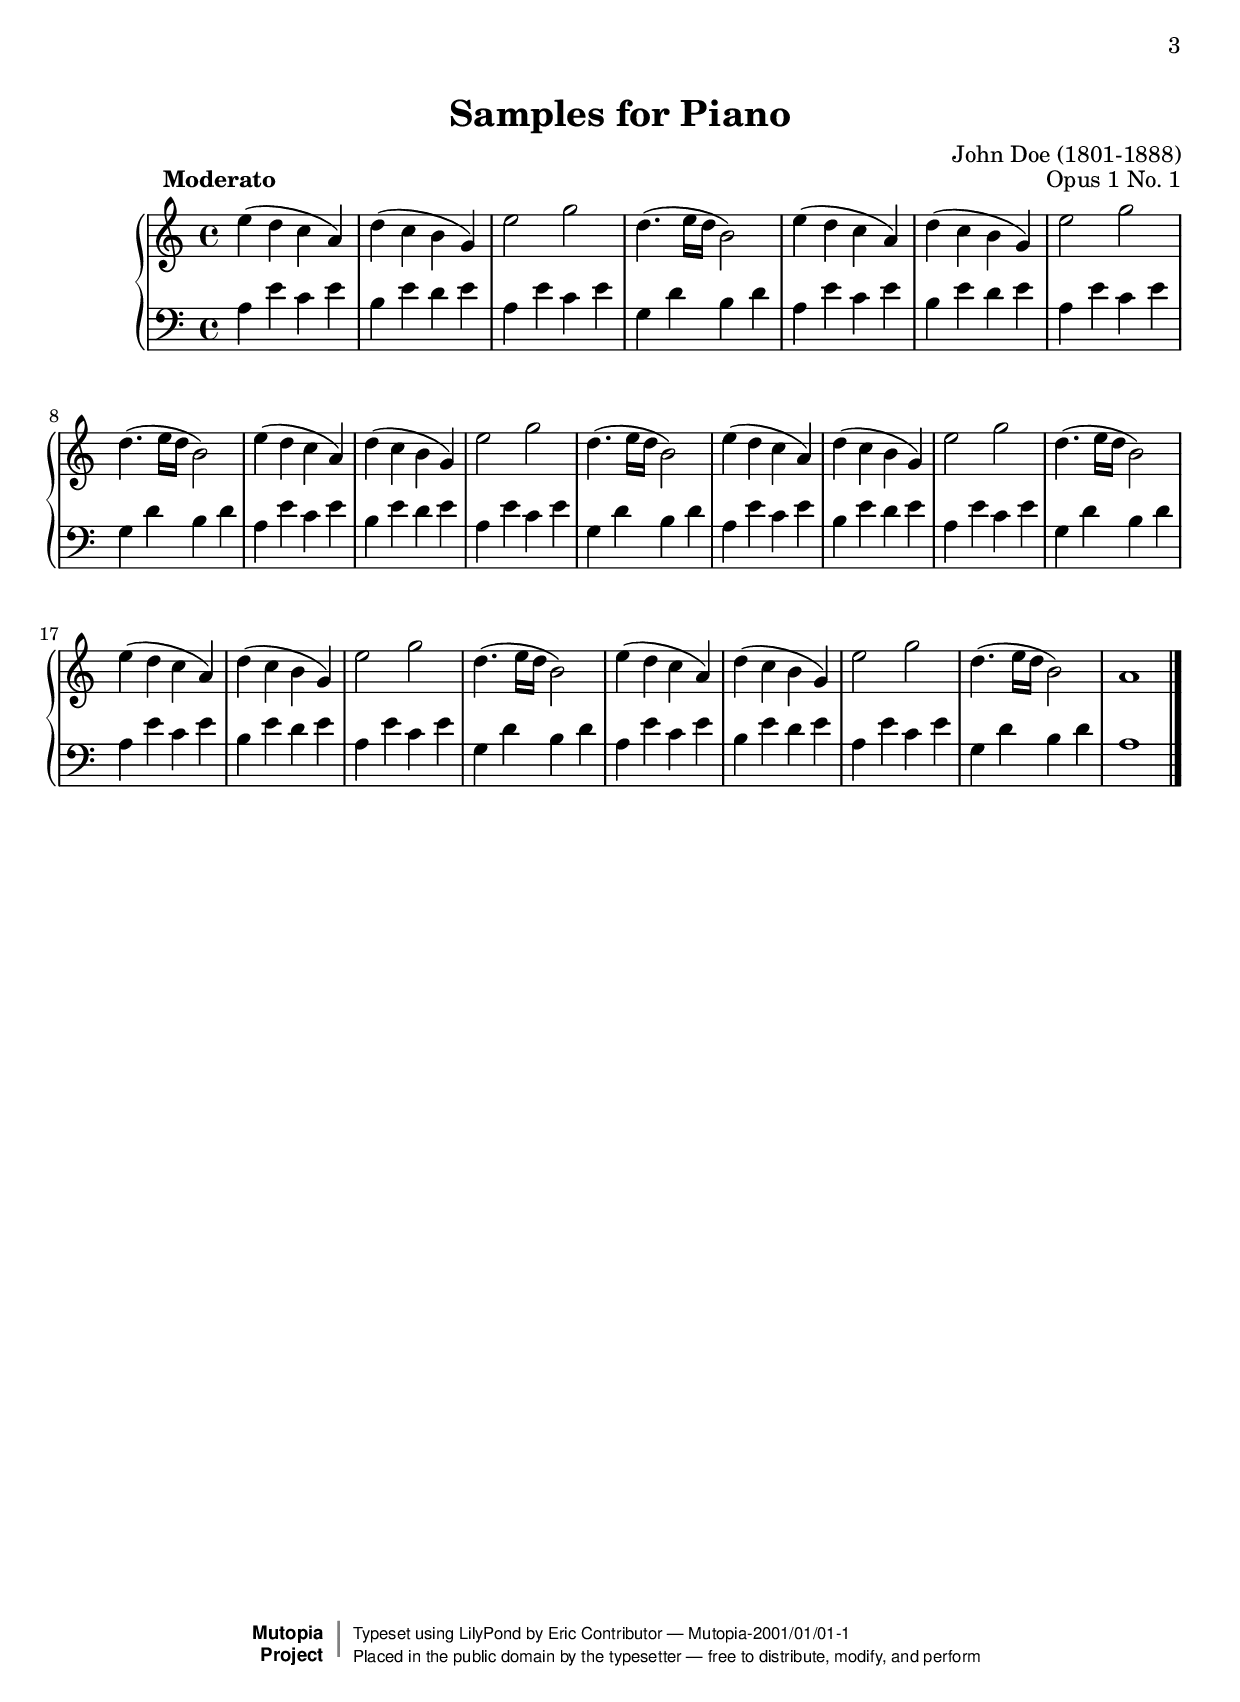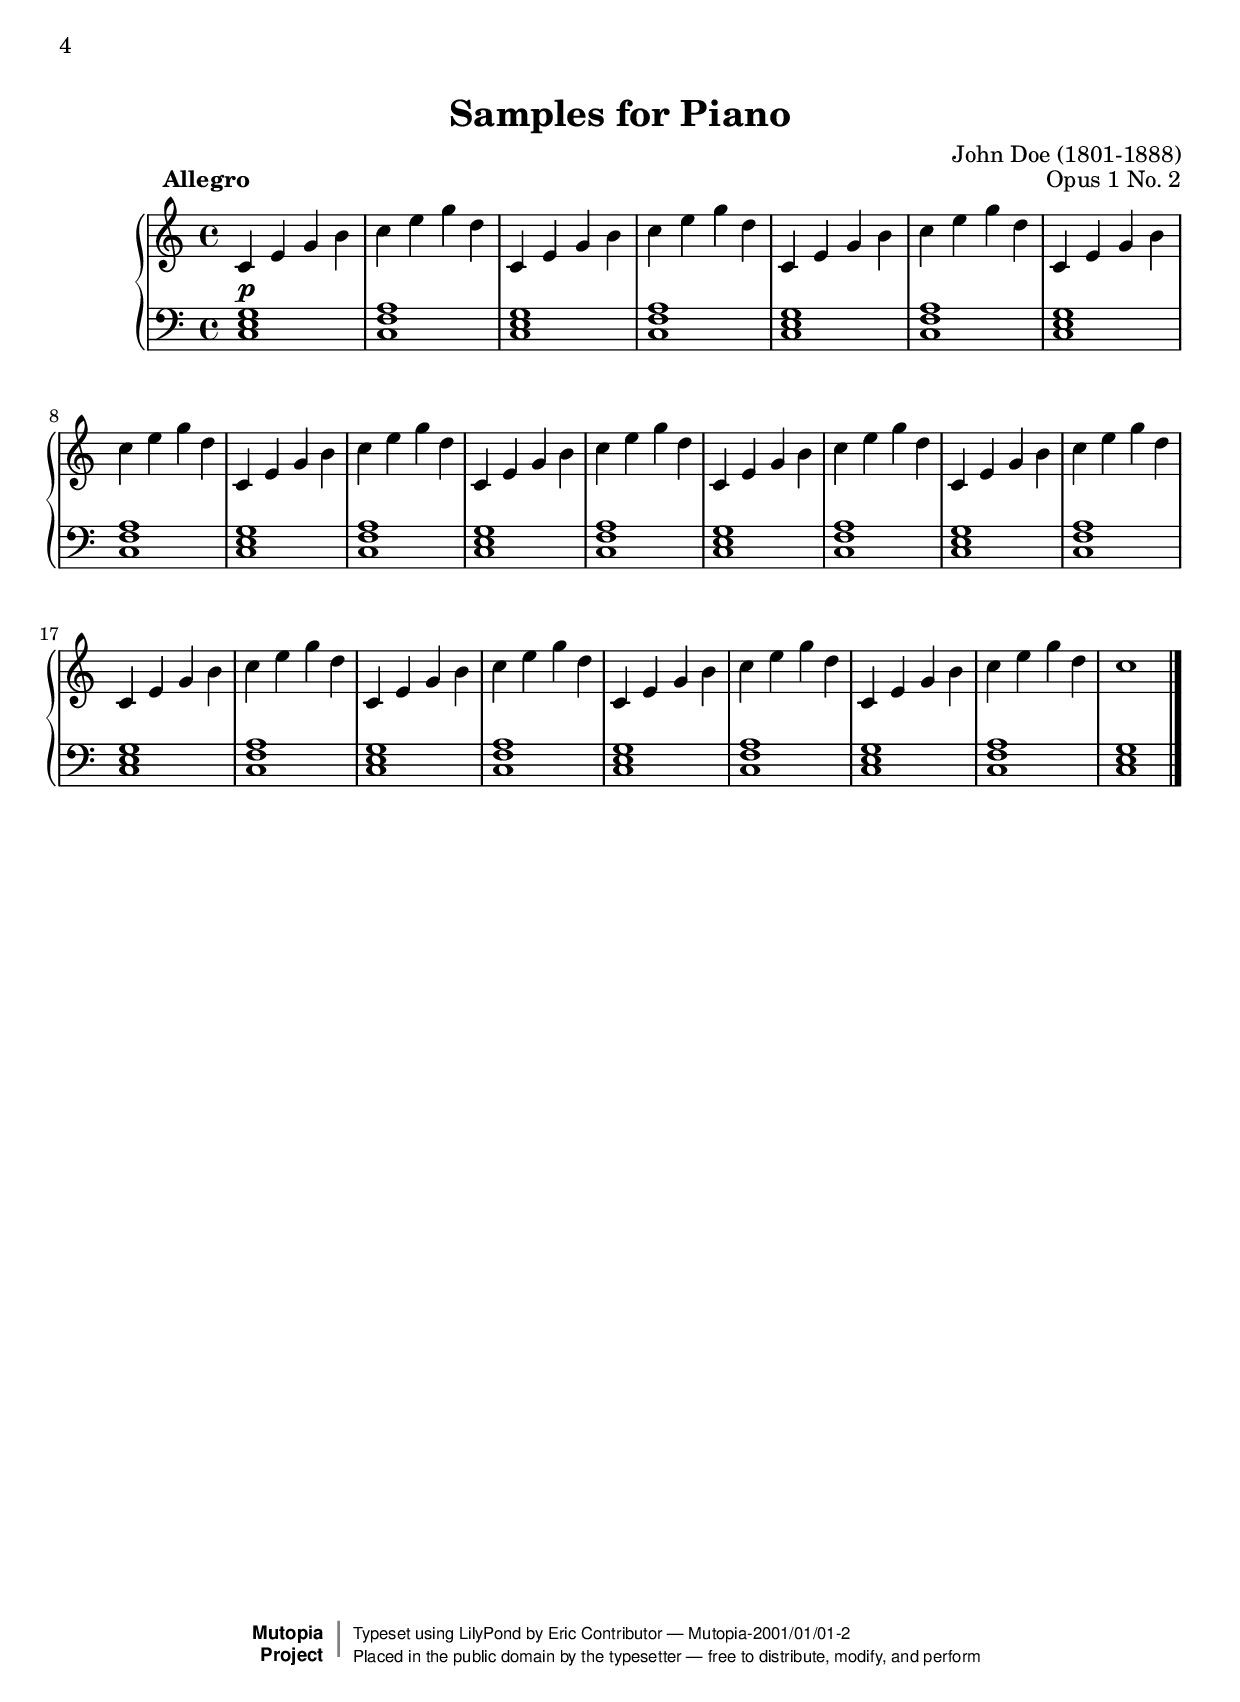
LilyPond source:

\version "2.18.2"

%%--------------------------------------------------------------------
% Mutopia Project
% LilyPond template for collections
% 
% This source file generates the collection book
% 
%%--------------------------------------------------------------------


%---------------------------------------------------------------------
%  Paper-size setting must be commented out or deleted upon submission.
%  LilyPond engraves to paper size A4 by default.
%  Uncomment the setting below to validate your typesetting
%  in "letter" sizing.
%  Mutopia publishes both A4 and letter-sized versions.
%---------------------------------------------------------------------
% #(set-default-paper-size "letter")

% set custom name for output files (defaults to source-file prefix if omitted)
\bookOutputName "doe-op1-samples"

% allow nested include files
#(ly:set-option 'relative-includes #t)  

%---------------------------------------------------------------------
%--The following headers apply to the collection book
%
%--Refer to http://www.mutopiaproject.org/contribute.html
%--for usage and possible values for header variables.
%---------------------------------------------------------------------
\header {
    opus = "Opus 1"
    date = "1825"
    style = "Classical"
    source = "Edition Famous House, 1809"

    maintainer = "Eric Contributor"
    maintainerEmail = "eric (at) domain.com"
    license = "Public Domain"

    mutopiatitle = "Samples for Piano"
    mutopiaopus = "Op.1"
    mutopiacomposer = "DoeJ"
    %--A list of instruments can be found at http://www.mutopiaproject.org/browse.html#byInstrument
    %--Multiple instruments are listed between quotes separated by a comma
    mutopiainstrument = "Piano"

    % Footer, tagline, and copyright blocks are included here for reference
    % and spacing purposes only.  There's no need to change these.
    % These blocks will be overridden by Mutopia during the publishing process.
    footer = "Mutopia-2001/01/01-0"
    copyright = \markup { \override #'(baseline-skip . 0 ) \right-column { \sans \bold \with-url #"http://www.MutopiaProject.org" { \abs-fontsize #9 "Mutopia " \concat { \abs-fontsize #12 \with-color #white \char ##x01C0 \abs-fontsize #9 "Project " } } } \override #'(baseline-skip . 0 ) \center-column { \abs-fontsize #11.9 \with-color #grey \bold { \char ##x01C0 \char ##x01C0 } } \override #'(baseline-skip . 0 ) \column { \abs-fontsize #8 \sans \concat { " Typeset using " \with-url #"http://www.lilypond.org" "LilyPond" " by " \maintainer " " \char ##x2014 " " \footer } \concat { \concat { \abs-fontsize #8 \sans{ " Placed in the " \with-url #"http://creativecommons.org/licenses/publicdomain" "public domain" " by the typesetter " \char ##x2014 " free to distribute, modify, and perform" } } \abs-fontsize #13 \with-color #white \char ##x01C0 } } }
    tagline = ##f
}

% -- COVER PAGES
\bookpart {
  \paper {
      % hides page numbers from title page and table of contents
      print-page-number = ##f
      
      % page margins for cover pages
      top-margin = 7 \cm                           %-minimum top-margin: 8mm
      left-margin = 4 \cm
      right-margin = 4 \cm
      
      %% Larger ToC title (optional):
      tocTitleMarkup = \markup \abs-fontsize #16 \bold \column {
                             \fill-line {  "Table of Contents"  }
                             \null\null
      }
      %% Double-spaced ToC entries (optional)
      tocItemMarkup = \markup \huge \column { 
                                \fill-line { \fromproperty #'toc:text \fromproperty #'toc:page }
                                \null
      }
  }
  
  %-- Title Page
  \markup {  \center-column {
                 \fill-line { \beam #70 #0 #0.7 }
                 \null\null\null\null\null
                 \fill-line { \abs-fontsize #32 \bold "Samples for Piano" }
                 \null\null\null
                 \fill-line { \abs-fontsize #25 "John Doe" }
                 \null\null\null\null
                 \fill-line { \beam #70 #0 #0.7 }
                 \null\null\null\null
                 \null\null\null\null
                 \fill-line { \abs-fontsize #13 "Opus 1" }
                 \null
                 \fill-line { \abs-fontsize #13 "1825" }
             }
  } \pageBreak
  
  %--Table of Contents
  \markuplist \table-of-contents
}

% Ideally, the collection book should have consistent margins and
% staff sizes across all individual pieces.
% Also, page turns for the book match those of the published
% individual pieces.

%-- FIRST PIECE
\version "2.18.2"

\version "2.18.2"

%%-------------------------------------------------------------------------------------------------
% Mutopia Project
% LilyPond template for collections
%%-------------------------------------------------------------------------------------------------
%
% This source file needs to includes all definitions needed to compile the corresponding
% individual piece.
%
% To improve the maintainability of the collection, it's advantageous to use consistent definitions
% and naming convention throughout the collection.
%
% The template, however, allows the user to redefine variable names common to other individual 
% pieces.
%
% Do not compile
%
%%-------------------------------------------------------------------------------------------------

%--------Collection-wide definitions
staffUp = \change Staff = "upper"
staffDown = \change Staff = "lower"
tupletBracketOff = \override TupletBracket.bracket-visibility = ##f

%--------Definitions with collection-wide names, redefined for each piece
global = {
  \key a \minor
  \time 4/4
}

%--------Definitions specific to this piece


upperStaff =   \relative c'' {
  \repeat unfold 6 { 
    e4( d c a)
    d4( c b g)
    e'2 g
    d4.( e16 d b2)
  }
  a1
}

lowerStaff = \relative a' {
  \repeat unfold 6 {
    a,4 e'c e
    b4 e d e
    a,4 e'c e
    g,4 d'b d
  }
  a1 \bar "|."
}

\bookpart {
  \tocItem \markup { "Sample 1: Moderato in A minor"  }
  \version "2.18.2"

%%--------------------------------------------------------------------
% Mutopia Project
% LilyPond template for collections
% 
% This source file includes header statement and paper settings
% used for book and individual publishing
%
% Do not compile
%
%%--------------------------------------------------------------------

%---------------------------------------------------------------------
%--Refer to http://www.mutopiaproject.org/contribute.html
%--for usage and possible values for header variables.
%---------------------------------------------------------------------
\header {
    title = "Samples for Piano"
    piece = "Moderato"
    composer = "John Doe (1801-1888)"
    opus = "Opus 1 No. 1"
    date = "1825"
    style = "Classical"
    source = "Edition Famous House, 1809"

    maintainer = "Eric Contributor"
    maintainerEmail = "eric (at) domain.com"
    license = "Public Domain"

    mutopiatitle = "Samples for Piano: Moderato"
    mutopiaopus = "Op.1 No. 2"
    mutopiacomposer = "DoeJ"
    %--A list of instruments can be found at http://www.mutopiaproject.org/browse.html#byInstrument
    %--Multiple instruments are listed between quotes separated by a comma
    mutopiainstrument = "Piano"


    % Footer, tagline, and copyright blocks are included here for reference
    % and spacing purposes only.  There's no need to change these.
    % These blocks will be overridden by Mutopia during the publishing process.
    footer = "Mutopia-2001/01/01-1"
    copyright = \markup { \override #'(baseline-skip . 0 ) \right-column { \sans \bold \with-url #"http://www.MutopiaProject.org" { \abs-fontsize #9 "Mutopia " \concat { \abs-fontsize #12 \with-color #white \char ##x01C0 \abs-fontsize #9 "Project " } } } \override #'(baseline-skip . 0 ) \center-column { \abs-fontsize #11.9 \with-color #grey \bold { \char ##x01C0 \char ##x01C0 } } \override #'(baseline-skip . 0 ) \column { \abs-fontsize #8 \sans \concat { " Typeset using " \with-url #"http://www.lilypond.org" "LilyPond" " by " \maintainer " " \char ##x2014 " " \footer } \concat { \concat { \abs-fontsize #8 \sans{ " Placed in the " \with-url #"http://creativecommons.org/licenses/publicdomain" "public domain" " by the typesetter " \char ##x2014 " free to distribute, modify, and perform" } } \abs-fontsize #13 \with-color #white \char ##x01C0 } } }
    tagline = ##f
}

\paper {
    top-margin = 15\mm                              %-minimum top-margin: 8mm
    top-markup-spacing.basic-distance = #6         %-dist. from bottom of top margin to the first markup/title
    markup-system-spacing.basic-distance = #5      %-dist. from header/title to first system
    top-system-spacing.basic-distance = #12        %-dist. from top margin to system in pages with no titles
    %last-bottom-spacing.basic-distance = #12      %-pads music from copyright block on one-page scores only
    
    % Aligns "piece" title with indented first system
    scoreTitleMarkup = \markup { \column {
                                           \on-the-fly \print-all-headers { \bookTitleMarkup \hspace #1 }
                                           \fill-line {
                                             \concat { \abs-fontsize #10 \hspace #10
                                                       \bold \fromproperty #'header:piece }
                                             \fromproperty #'header:opus }
                                 }
    }
}


  
  % If needed, paper formatting applied to individual pieces
  % may be overriden by updating the file below
  \version "2.18.2"

%%--------------------------------------------------------------------
% Mutopia Project
% LilyPond template for collections
%
% Paper settings for score pages in the book collection
% 
%%--------------------------------------------------------------------


%%--------------------------------------------------------------------
% 
% If the book needs different paper settings than those
% applied for individual parts, uncomment this \paper block
% and add all settings for applicable to the book here
% 
%%--------------------------------------------------------------------

%\paper { }

  
  \version "2.18.2"

%-------Typeset music and generate midi
\score {
    \context PianoStaff <<
        %-Midi instrument values at 
        % http://lilypond.org/doc/v2.18/Documentation/snippets/midi#midi-demo-midiinstruments
        \set PianoStaff.midiInstrument = "acoustic grand"
        \new Staff = "upper" { \clef treble \global \upperStaff }
        \new Staff = "lower" { \clef bass \global \lowerStaff }
    >>
    \layout{ }
    \midi  { \tempo 4 = 90 }
}

}

%-- SECOND PIECE
\version "2.18.2"

\version "2.18.2"

%%-------------------------------------------------------------------------------------------------
% Mutopia Project
% LilyPond template for collections
%%-------------------------------------------------------------------------------------------------
%
% This source file needs to includes all definitions needed to compile the corresponding
% individual piece.
%
% To improve the maintainability of the collection, it's advantageous to use consistent definitions
% and naming convention throughout the collection.
%
% The template, however, allows the user to redefine variable names common to other individual 
% pieces.
%
%%-------------------------------------------------------------------------------------------------

%--------Collection-wide definitions
staffUp = \change Staff = "upper"
staffDown = \change Staff = "lower"
tupletBracketOff = \override TupletBracket.bracket-visibility = ##f

%--------Definitions with collection-wide names, redefined for each piece

global = {
  \key c \major
  \time 4/4
}

%--------Definitions specific to this piece


upperStaff =   \relative c'' {
  \repeat unfold 12 { c,4 e g b c e g d }
  c1
}

lowerStaff = \relative c {
  <c e g>1^\p <c f a>
  \repeat unfold 11 { <c e g>1 <c f a> }
  <c e g>1 \bar "|."
}

\bookpart {
  \tocItem \markup { "Sample 2: Allegro in C major"  }
  \version "2.18.2"

%%--------------------------------------------------------------------
% Mutopia Project
% LilyPond template for collections
% 
% This source file includes header statement and paper settings
% used for book and individual publishing
%
% Do not compile
%
%%--------------------------------------------------------------------

%---------------------------------------------------------------------
%--Refer to http://www.mutopiaproject.org/contribute.html
%--for usage and possible values for header variables.
%---------------------------------------------------------------------
\header {
    title = "Samples for Piano"
    piece = "Allegro"
    composer = "John Doe (1801-1888)"
    opus = "Opus 1 No. 2"
    date = "1825"
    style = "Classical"
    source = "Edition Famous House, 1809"

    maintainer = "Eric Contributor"
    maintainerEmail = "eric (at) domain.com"
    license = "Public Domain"

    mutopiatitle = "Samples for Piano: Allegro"
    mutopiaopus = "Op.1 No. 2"
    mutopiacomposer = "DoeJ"
    %--A list of instruments can be found at http://www.mutopiaproject.org/browse.html#byInstrument
    %--Multiple instruments are listed between quotes separated by a comma
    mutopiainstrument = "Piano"


    % Footer, tagline, and copyright blocks are included here for reference
    % and spacing purposes only.  There's no need to change these.
    % These blocks will be overridden by Mutopia during the publishing process.
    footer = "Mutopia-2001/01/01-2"
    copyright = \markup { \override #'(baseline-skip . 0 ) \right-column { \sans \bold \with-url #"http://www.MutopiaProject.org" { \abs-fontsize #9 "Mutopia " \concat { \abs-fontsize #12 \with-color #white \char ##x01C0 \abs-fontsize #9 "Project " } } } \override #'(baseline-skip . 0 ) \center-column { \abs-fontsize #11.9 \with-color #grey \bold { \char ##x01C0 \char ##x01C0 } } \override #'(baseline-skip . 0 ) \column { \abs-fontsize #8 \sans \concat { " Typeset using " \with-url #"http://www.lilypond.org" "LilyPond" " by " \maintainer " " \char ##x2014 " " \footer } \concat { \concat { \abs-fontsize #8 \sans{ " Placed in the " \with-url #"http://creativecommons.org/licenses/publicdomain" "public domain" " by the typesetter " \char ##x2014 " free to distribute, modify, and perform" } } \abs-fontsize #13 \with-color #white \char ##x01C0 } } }
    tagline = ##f
}

\paper {
    top-margin = 15\mm                              %-minimum top-margin: 8mm
    top-markup-spacing.basic-distance = #6         %-dist. from bottom of top margin to the first markup/title
    markup-system-spacing.basic-distance = #5      %-dist. from header/title to first system
    top-system-spacing.basic-distance = #12        %-dist. from top margin to system in pages with no titles
    %last-bottom-spacing.basic-distance = #12      %-pads music from copyright block on one-page scores only
    
    % Aligns "piece" title with indented first system
    scoreTitleMarkup = \markup { \column {
                                           \on-the-fly \print-all-headers { \bookTitleMarkup \hspace #1 }
                                           \fill-line {
                                             \concat { \abs-fontsize #10 \hspace #10
                                                       \bold \fromproperty #'header:piece }
                                             \fromproperty #'header:opus }
                                 }
    }
}


  
  % If needed, paper formatting applied to individual pieces
  % may be overriden by updating the file below
  \version "2.18.2"

%%--------------------------------------------------------------------
% Mutopia Project
% LilyPond template for collections
%
% Paper settings for score pages in the book collection
% 
%%--------------------------------------------------------------------


%%--------------------------------------------------------------------
% 
% If the book needs different paper settings than those
% applied for individual parts, uncomment this \paper block
% and add all settings for applicable to the book here
% 
%%--------------------------------------------------------------------

%\paper { }

  
  \version "2.18.2"

%-------Typeset music and generate midi
\score {
    \context PianoStaff <<
        %-Midi instrument values at 
        % http://lilypond.org/doc/v2.18/Documentation/snippets/midi#midi-demo-midiinstruments
        \set PianoStaff.midiInstrument = "acoustic grand"
        \new Staff = "upper" { \clef treble \global \upperStaff }
        \new Staff = "lower" { \clef bass \global \lowerStaff }
    >>
    \layout{ }
    \midi  { \tempo 4 = 120 }
}

}